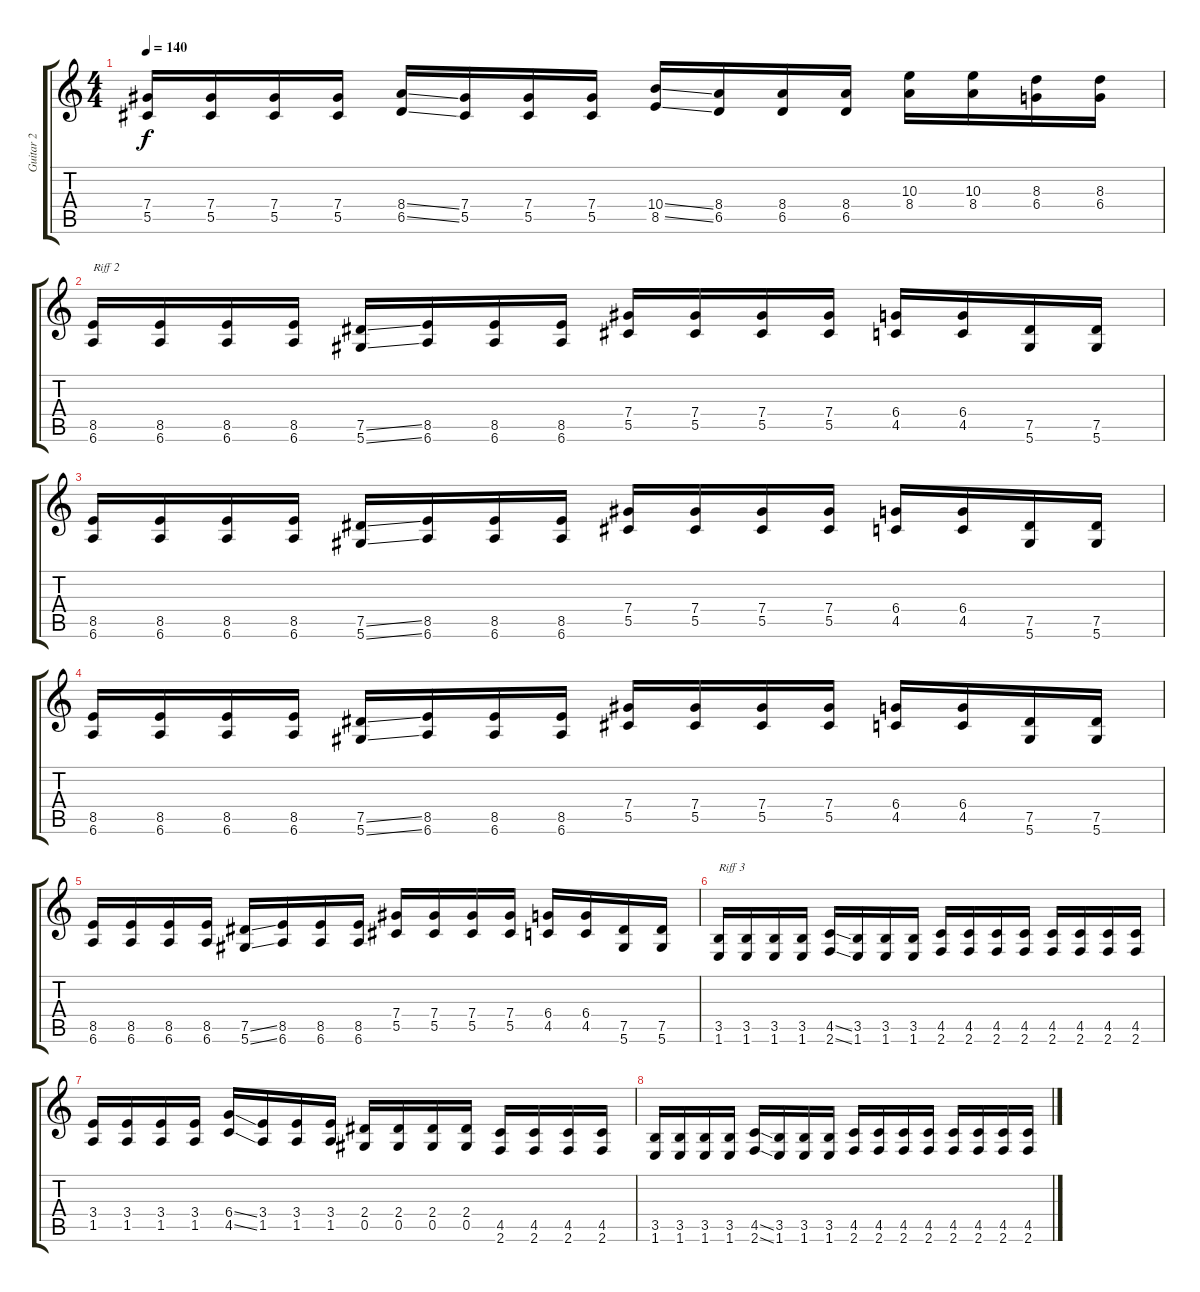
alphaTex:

\track ("Guitar 2" "Guitar 2") {instrument distortionguitar}
\staff {score tabs}
\tuning (Eb4 Bb3 Gb3 Db3 Ab2 Eb2) {hide}
\ts (4 4)
\tempo 140
\clef g2
\ks c
(7.4 5.5).16{dy f} (7.4 5.5).16 (7.4 5.5).16 (7.4 5.5).16 (8.4{ss} 6.5{ss}).16 (7.4 5.5).16 (7.4 5.5).16 (7.4 5.5).16 (10.4{ss} 8.5{ss}).16 (8.4 6.5).16 (8.4 6.5).16 (8.4 6.5).16 (10.3 8.4).16 (10.3 8.4).16 (8.3 6.4).16 (8.3 6.4).16 |
(8.5 6.6).16{txt "Riff 2"} (8.5 6.6).16 (8.5 6.6).16 (8.5 6.6).16 (7.5{ss} 5.6{ss}).16 (8.5 6.6).16 (8.5 6.6).16 (8.5 6.6).16 (7.4 5.5).16 (7.4 5.5).16 (7.4 5.5).16 (7.4 5.5).16 (6.4 4.5).16 (6.4 4.5).16 (7.5 5.6).16 (7.5 5.6).16 |
(8.5 6.6).16 (8.5 6.6).16 (8.5 6.6).16 (8.5 6.6).16 (7.5{ss} 5.6{ss}).16 (8.5 6.6).16 (8.5 6.6).16 (8.5 6.6).16 (7.4 5.5).16 (7.4 5.5).16 (7.4 5.5).16 (7.4 5.5).16 (6.4 4.5).16 (6.4 4.5).16 (7.5 5.6).16 (7.5 5.6).16 |
(8.5 6.6).16 (8.5 6.6).16 (8.5 6.6).16 (8.5 6.6).16 (7.5{ss} 5.6{ss}).16 (8.5 6.6).16 (8.5 6.6).16 (8.5 6.6).16 (7.4 5.5).16 (7.4 5.5).16 (7.4 5.5).16 (7.4 5.5).16 (6.4 4.5).16 (6.4 4.5).16 (7.5 5.6).16 (7.5 5.6).16 |
(8.5 6.6).16 (8.5 6.6).16 (8.5 6.6).16 (8.5 6.6).16 (7.5{ss} 5.6{ss}).16 (8.5 6.6).16 (8.5 6.6).16 (8.5 6.6).16 (7.4 5.5).16 (7.4 5.5).16 (7.4 5.5).16 (7.4 5.5).16 (6.4 4.5).16 (6.4 4.5).16 (7.5 5.6).16 (7.5 5.6).16 |
(3.5 1.6).16{txt "Riff 3"} (3.5 1.6).16 (3.5 1.6).16 (3.5 1.6).16 (4.5{ss} 2.6{ss}).16 (3.5 1.6).16 (3.5 1.6).16 (3.5 1.6).16 (4.5 2.6).16 (4.5 2.6).16 (4.5 2.6).16 (4.5 2.6).16 (4.5 2.6).16 (4.5 2.6).16 (4.5 2.6).16 (4.5 2.6).16 |
(3.4 1.5).16 (3.4 1.5).16 (3.4 1.5).16 (3.4 1.5).16 (6.4{ss} 4.5{ss}).16 (3.4 1.5).16 (3.4 1.5).16 (3.4 1.5).16 (2.4 0.5).16 (2.4 0.5).16 (2.4 0.5).16 (2.4 0.5).16 (4.5 2.6).16 (4.5 2.6).16 (4.5 2.6).16 (4.5 2.6).16 |
(3.5 1.6).16{txt " "} (3.5 1.6).16 (3.5 1.6).16 (3.5 1.6).16 (4.5{ss} 2.6{ss}).16 (3.5 1.6).16 (3.5 1.6).16 (3.5 1.6).16 (4.5 2.6).16 (4.5 2.6).16 (4.5 2.6).16 (4.5 2.6).16 (4.5 2.6).16 (4.5 2.6).16 (4.5 2.6).16 (4.5 2.6).16
